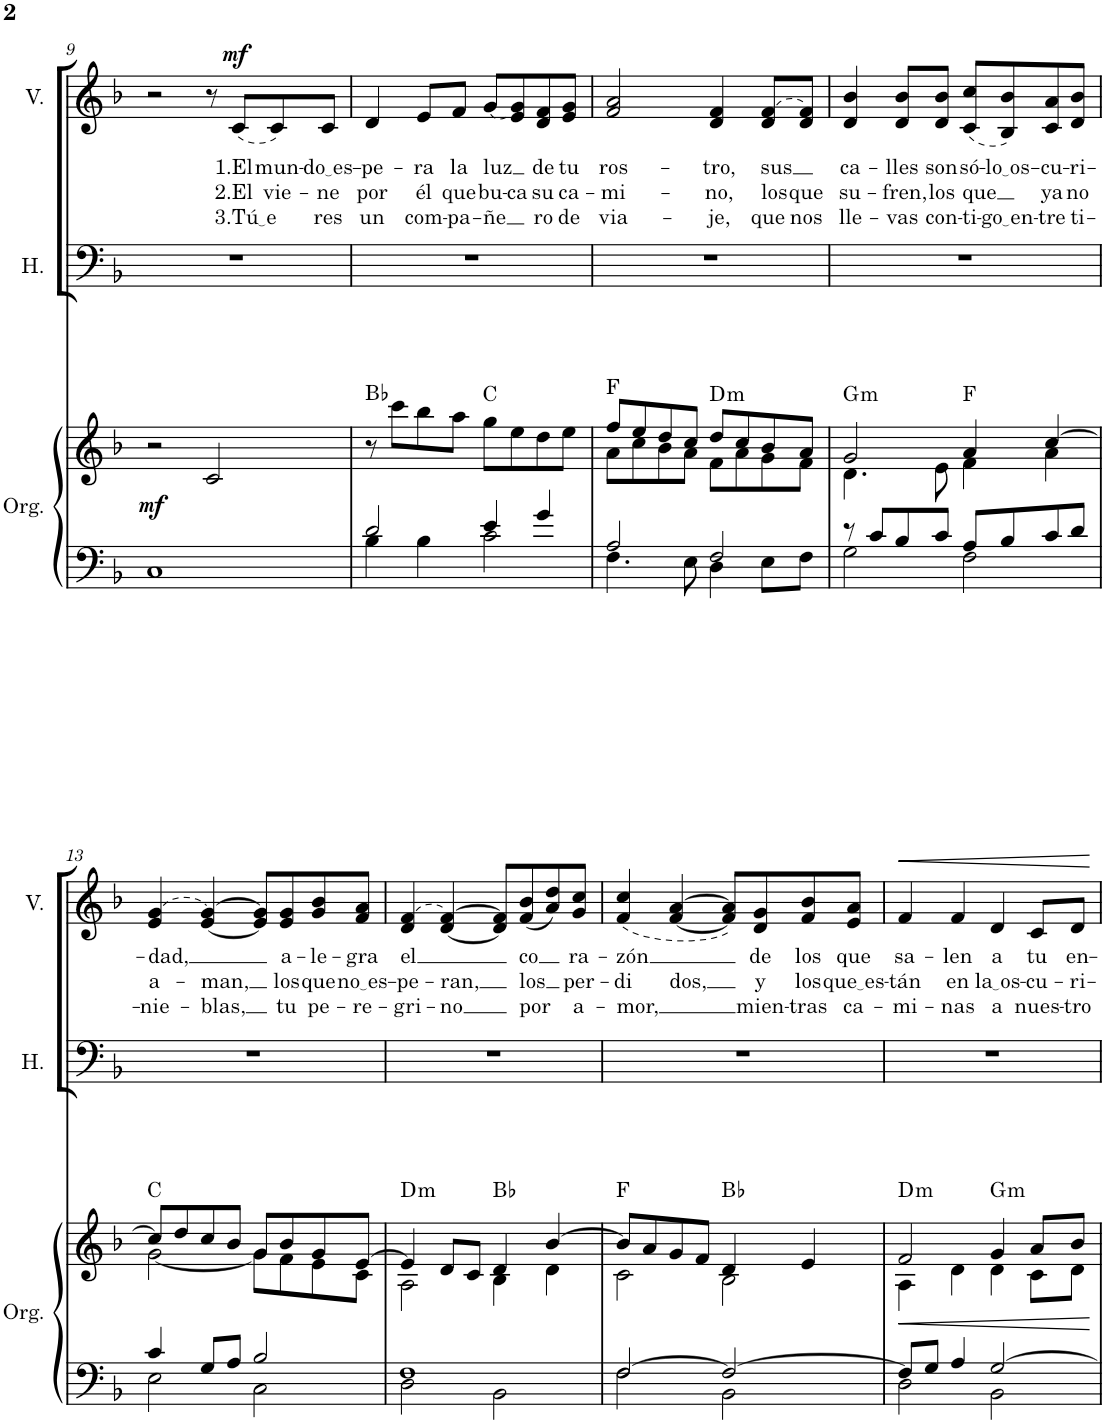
**kern	**kern	**dynam	**harte	**kern	**kern	**text	**text	**text	**dynam
*part3	*part3	*part3	*part3	*part2	*part1	*part1	*part1	*part1	*part1
*staff4	*staff3	*staff3/4	*	*staff2	*staff1	*staff1	*staff1	*staff1	*staff1
*I"Órgano	*	*	*	*I"Hombres	*I"Mujeres	*	*	*	*
*	*	*	*	*I'H.	*	*	*	*	*
!!LO:PB:g=z
*clefF4	*clefG2	*	*	*clefF4	*clefG2	*	*	*	*
*k[b-]	*k[b-]	*	*	*k[b-]	*k[b-]	*	*	*	*
*M4/4	*M4/4	*	*	*M4/4	*M4/4	*	*	*	*
=9	=9	=9	=9	=9	=9	=9	=9	=9	=9
!	!	!LO:DY:b	!	!	!	!	!	!	!
1C	2r	mf	.	1r	2r	.	.	.	.
.	2c/	.	.	.	8r	.	.	.	.
!	!	!	!	!	!	!LO:LY:b	!LO:LY:b	!LO:LY:b	!LO:DY:a
.	.	.	.	.	(8c/L	1.El	2.El	3.Tú e	mf
!	!	!	!	!	!	!LO:LY:b	!LO:LY:b	!	!
.	.	.	.	.	8c/)	mun-	vie-	.	.
!	!	!	!	!	!	!LO:LY:b	!LO:LY:b	!LO:LY:b	!
.	.	.	.	.	8c/J	do es	-ne	res	.
=10	=10	=10	=10	=10	=10	=10	=10	=10	=10
*^	*	*	*	*	*	*	*	*	*
!	!	!	!	!	!	!	!LO:LY:b	!LO:LY:b	!LO:LY:b	!
2d/	4B-\	8r	.	Bb:maj	1r	4d/	-pe-	por	un	.
.	.	8ccc\L	.	.	.	.	.	.	.	.
!	!	!	!	!	!	!	!LO:LY:b	!LO:LY:b	!LO:LY:b	!
.	4B-\	8bb-\	.	.	.	8e/L	-ra	él	com-	.
!	!	!	!	!	!	!	!LO:LY:b	!LO:LY:b	!LO:LY:b	!
.	.	8aa\J	.	.	.	8f/J	la	que	-pa-	.
!	!	!	!	!	!	!LO:T:dash	!LO:LY:b	!LO:LY:b	!LO:LY:b	!
4e/	2c\	8gg\L	.	C:maj	.	[8g/L	luz	bu-	-ñe	.
!	!	!	!	!	!	!	!	!LO:LY:b	!	!
.	.	8ee\	.	.	.	8e/ 8g/]	.	-ca	.	.
!	!	!	!	!	!	!	!LO:LY:b	!LO:LY:b	!LO:LY:b	!
4g/	.	8dd\	.	.	.	8d/ 8f/	de	su	ro	.
!	!	!	!	!	!	!	!LO:LY:b	!LO:LY:b	!LO:LY:b	!
.	.	8ee\J	.	.	.	8e/ 8g/J	tu	ca-	de	.
=11	=11	=11	=11	=11	=11	=11	=11	=11	=11	=11
*	*	*^	*	*	*	*	*	*	*	*
!	!	!	!	!	!	!	!	!LO:LY:b	!LO:LY:b	!LO:LY:b	!
2A/	4.F\	8ff/L	8a\L	.	F:maj	1r	2f/ 2a/	ros-	-mi-	via-	.
.	.	8ee/	8cc\	.	.	.	.	.	.	.	.
.	.	8dd/	8b-\	.	.	.	.	.	.	.	.
.	8E\	8cc/J	8a\J	.	.	.	.	.	.	.	.
!	!	!	!	!	!LO:H:kt=m	!	!	!LO:LY:b	!LO:LY:b	!LO:LY:b	!
2F/	4D\	8dd/L	8f\L	.	D:min	.	4d/ 4f/	-tro,	-no,	-je,	.
.	.	8cc/	8a\	.	.	.	.	.	.	.	.
!	!	!	!	!	!	!	!LO:T:n=2:dash	!LO:LY:b	!LO:LY:b	!LO:LY:b	!
.	8E\L	8b-/	8g\	.	.	.	8d/ [8f/L	sus	los	que	.
!	!	!	!	!	!	!	!	!	!LO:LY:b	!LO:LY:b	!
.	8F\J	8a/J	8f\J	.	.	.	8d/ 8f/]J	.	que	nos	.
=12	=12	=12	=12	=12	=12	=12	=12	=12	=12	=12	=12
!	!	!	!	!	!LO:H:kt=m	!	!	!LO:LY:b	!LO:LY:b	!LO:LY:b	!
8r	2G\	2g/	4.d\	.	G:min	1r	4d/ 4b-/	ca-	su-	lle-	.
8c/L	.	.	.	.	.	.	.	.	.	.	.
!	!	!	!	!	!	!	!	!LO:LY:b	!LO:LY:b	!LO:LY:b	!
8B-/	.	.	.	.	.	.	8d/ 8b-/L	-lles	-fren,	-vas	.
!	!	!	!	!	!	!	!	!LO:LY:b	!LO:LY:b	!LO:LY:b	!
8c/J	.	.	8e\	.	.	.	8d/ 8b-/J	son	los	con-	.
!	!	!	!	!	!	!	!	!LO:LY:b	!LO:LY:b	!LO:LY:b	!
8A/L	2F\	4a/	4f\	.	F:maj	.	(8c/ 8cc/L	só-	que	-ti-	.
!	!	!	!	!	!	!	!	!LO:LY:b	!	!LO:LY:b	!
8B-/	.	.	.	.	.	.	8B-/ 8b-/)	lo os	.	go en	.
!	!	!	!	!	!	!	!	!LO:LY:b	!LO:LY:b	!LO:LY:b	!
8c/	.	[4cc/	4a\	.	.	.	8c/ 8a/	-cu-	ya	-tre	.
!	!	!	!	!	!	!	!	!LO:LY:b	!LO:LY:b	!LO:LY:b	!
8d/J	.	.	.	.	.	.	8d/ 8b-/J	-ri-	no	ti-	.
!!LO:LB:g=z
=13	=13	=13	=13	=13	=13	=13	=13	=13	=13	=13	=13
!	!	!	!	!	!	!	!LO:T:n=2:dash	!LO:LY:b	!LO:LY:b	!LO:LY:b	!
4c/	2E\	8cc/L]	[2g\	.	C:maj	1r	4e/ [4g/	-dad,	a-	-nie-	.
.	.	8dd/	.	.	.	.	.	.	.	.	.
!	!	!	!	!	!	!	!	!	!LO:LY:b	!LO:LY:b	!
8G/L	.	8cc/	.	.	.	.	[4e/ 4g/_	.	-man,	-blas,	.
8A/J	.	8b-/J	.	.	.	.	.	.	.	.	.
2B-/	2C\	8g/L	8g\L]	.	.	.	8e/] 8g/]L	.	.	.	.
!	!	!	!	!	!	!	!	!LO:LY:b	!LO:LY:b	!LO:LY:b	!
.	.	8b-/	8f\	.	.	.	8e/ 8g/	a-	los	tu	.
!	!	!	!	!	!	!	!	!LO:LY:b	!LO:LY:b	!LO:LY:b	!
.	.	8g/	8e\	.	.	.	8g/ 8b-/	-le-	que	pe-	.
!	!	!	!	!	!	!	!	!LO:LY:b	!LO:LY:b	!LO:LY:b	!
.	.	[8e/J	8c\J	.	.	.	8f/ 8a/J	-gra	no es	-re-	.
=14	=14	=14	=14	=14	=14	=14	=14	=14	=14	=14	=14
!	!	!	!	!	!LO:H:kt=m	!	!LO:T:n=2:dash	!LO:LY:b	!LO:LY:b	!LO:LY:b	!
1F	2D\	4e/]	2A\	.	D:min	1r	4d/ [4f/	el	-pe-	-gri-	.
!	!	!	!	!	!	!	!	!	!LO:LY:b	!LO:LY:b	!
.	.	8d/L	.	.	.	.	[4d/ 4f/_	.	-ran,	-no	.
.	.	8c/J	.	.	.	.	.	.	.	.	.
.	2BB-\	4d/	4B-\	.	Bb:maj	.	8d/] 8f/]L	.	.	.	.
!	!	!	!	!	!	!	!	!LO:LY:b	!LO:LY:b	!LO:LY:b	!
.	.	.	.	.	.	.	(8f/ 8b-/	co	los	por	.
.	.	[4b-/	4d\	.	.	.	8a/ 8dd/)	.	.	.	.
!	!	!	!	!	!	!	!	!LO:LY:b	!LO:LY:b	!LO:LY:b	!
.	.	.	.	.	.	.	8g/ 8cc/J	ra-	per-	a-	.
=15	=15	=15	=15	=15	=15	=15	=15	=15	=15	=15	=15
!	!	!	!	!	!	!	!	!LO:LY:b	!LO:LY:b	!LO:LY:b	!
[2F/	2F\	8b-/L]	2c\	.	F:maj	1r	(4f/ 4cc/	-zón	-di	-mor,	.
.	.	8a/	.	.	.	.	.	.	.	.	.
!	!	!	!	!	!	!	!	!	!LO:LY:b	!	!
.	.	8g/	.	.	.	.	[4f/ [4a/	.	-dos,	.	.
.	.	8f/J	.	.	.	.	.	.	.	.	.
2F/_	2BB-\	4d/	2B-\	.	Bb:maj	.	8f/] 8a/]L)	.	.	.	.
!	!	!	!	!	!	!	!	!LO:LY:b	!LO:LY:b	!LO:LY:b	!
.	.	.	.	.	.	.	8d/ 8g/	de	y	mien-	.
!	!	!	!	!	!	!	!	!LO:LY:b	!LO:LY:b	!LO:LY:b	!
.	.	4e/	.	.	.	.	8f/ 8b-/	los	los	-tras	.
!	!	!	!	!	!	!	!	!LO:LY:b	!LO:LY:b	!LO:LY:b	!
.	.	.	.	.	.	.	8e/ 8a/J	que	que es	ca-	.
=16	=16	=16	=16	=16	=16	=16	=16	=16	=16	=16	=16
!	!	!	!	!LO:HP:b	!LO:H:kt=m	!	!	!LO:LY:b	!LO:LY:b	!LO:LY:b	!LO:HP:b
8F/L]	2D\	2f/	4A\	<	D:min	1r	4f/	sa-	-tán	-mi-	<
8G/J	.	.	.	.	.	.	.	.	.	.	.
!	!	!	!	!	!	!	!	!LO:LY:b	!LO:LY:b	!LO:LY:b	!
4A/	.	.	4d\	.	.	.	4f/	-len	en	-nas	.
!	!	!	!	!	!LO:H:kt=m	!	!	!LO:LY:b	!LO:LY:b	!LO:LY:b	!
[2G/	2BB-\	4g/	4d\	.	G:min	.	4d/	a	la os	a	.
!	!	!	!	!	!	!	!	!LO:LY:b	!LO:LY:b	!LO:LY:b	!
.	.	8a/L	8c\L	.	.	.	8c/L	tu	-cu-	nues-	.
!	!	!	!	!	!	!	!	!LO:LY:b	!LO:LY:b	!LO:LY:b	!
.	.	8b-/J	8d\J	.	.	.	8d/J	en-	-ri-	-tro	.
*v	*v	*	*	*	*	*	*	*	*	*	*
*	*v	*v	*	*	*	*	*	*	*	*
.	.	[	.	.	.	.	.	.	[
=	=	=	=	=	=	=	=	=	=
*-	*-	*-	*-	*-	*-	*-	*-	*-	*-
